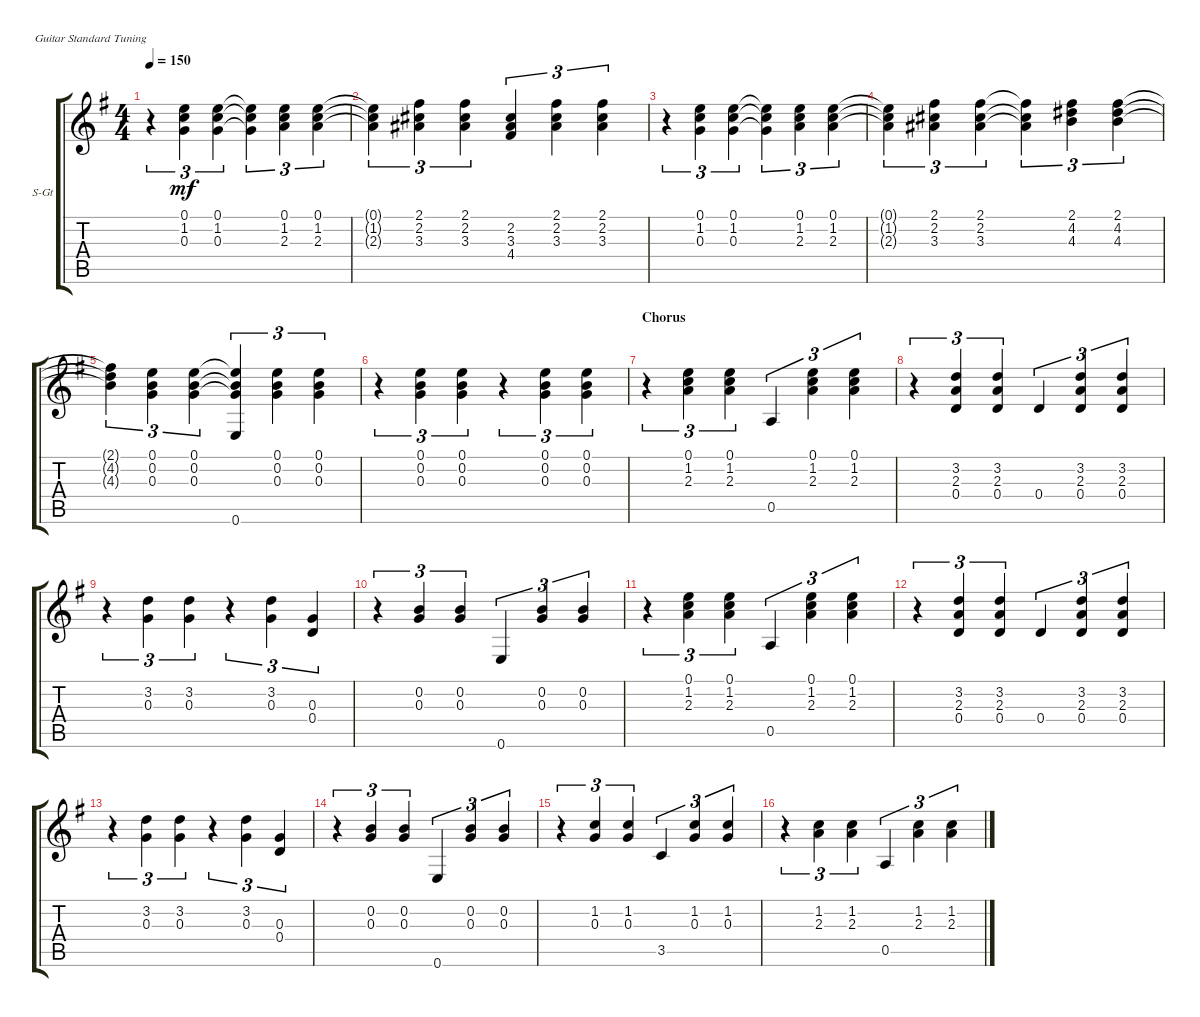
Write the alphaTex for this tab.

\defaultSystemsLayout 4
\bracketExtendMode groupsimilarinstruments
\firstSystemTrackNameOrientation horizontal
\otherSystemsTrackNameOrientation horizontal
\track ("Steel Guitar" "S-Gt") {instrument acousticguitarsteel}
\staff {score tabs}
\tuning (E4 B3 G3 D3 A2 E2)
\ts (4 4)
\tempo 150
\clef g2
\ks eminor
r.4{tu (3 2) dy mf} (1.2 0.3 0.1).4{tu (3 2)} (0.1 1.2 0.3).4{tu (3 2)} (0.3{t} 1.2{t} 0.1{t}).4{tu (3 2)} (1.2 2.3 0.1).4{tu (3 2)} (0.1 1.2 2.3).4{tu (3 2)} |
(2.3{t} 1.2{t} 0.1{t}).4{tu (3 2)} (2.1 2.2 3.3).4{tu (3 2)} (2.1 2.2 3.3).4{tu (3 2)} (2.2 3.3 4.4).4{tu (3 2)} (3.3 2.2 2.1).4{tu (3 2)} (2.1 2.2 3.3).4{tu (3 2)} |
r.4{tu (3 2)} (1.2 0.3 0.1).4{tu (3 2)} (0.1 1.2 0.3).4{tu (3 2)} (0.3{t} 1.2{t} 0.1{t}).4{tu (3 2)} (1.2 2.3 0.1).4{tu (3 2)} (0.1 1.2 2.3).4{tu (3 2)} |
(0.1{t} 1.2{t} 2.3{t}).4{tu (3 2)} (2.1 2.2 3.3).4{tu (3 2)} (3.3 2.2 2.1).4{tu (3 2)} (2.1{t} 2.2{t} 3.3{t}).4{tu (3 2)} (2.1 4.2 4.3).4{tu (3 2)} (4.3 4.2 2.1).4{tu (3 2)} |
(4.3{t} 4.2{t} 2.1{t}).4{tu (3 2)} (0.1 0.2 0.3).4{tu (3 2)} (0.3 0.2 0.1).4{tu (3 2)} (0.1{t} 0.2{t} 0.3{t} 0.6).4{tu (3 2)} (0.1 0.2 0.3).4{tu (3 2)} (0.3 0.2 0.1).4{tu (3 2)} |
r.4{tu (3 2)} (0.3 0.1 0.2).4{tu (3 2)} (0.1 0.2 0.3).4{tu (3 2)} r.4{tu (3 2)} (0.3 0.2 0.1).4{tu (3 2)} (0.3 0.2 0.1).4{tu (3 2)} |
\section ("" "Chorus")
r.4{tu (3 2)} (0.1 1.2 2.3).4{tu (3 2)} (2.3 1.2 0.1).4{tu (3 2)} 0.5.4{tu (3 2)} (2.3 1.2 0.1).4{tu (3 2)} (0.1 1.2 2.3).4{tu (3 2)} |
r.4{tu (3 2)} (3.2 2.3 0.4).4{tu (3 2)} (3.2 2.3 0.4).4{tu (3 2)} 0.4.4{tu (3 2)} (0.4 2.3 3.2).4{tu (3 2)} (3.2 2.3 0.4).4{tu (3 2)} |
r.4{tu (3 2)} (0.3 3.2).4{tu (3 2)} (3.2 0.3).4{tu (3 2)} r.4{tu (3 2)} (3.2 0.3).4{tu (3 2)} (0.3 0.4).4{tu (3 2)} |
r.4{tu (3 2)} (0.3 0.2).4{tu (3 2)} (0.2 0.3).4{tu (3 2)} 0.6.4{tu (3 2)} (0.2 0.3).4{tu (3 2)} (0.3 0.2).4{tu (3 2)} |
r.4{tu (3 2)} (0.1 1.2 2.3).4{tu (3 2)} (2.3 1.2 0.1).4{tu (3 2)} 0.5.4{tu (3 2)} (2.3 1.2 0.1).4{tu (3 2)} (0.1 1.2 2.3).4{tu (3 2)} |
r.4{tu (3 2)} (3.2 2.3 0.4).4{tu (3 2)} (3.2 2.3 0.4).4{tu (3 2)} 0.4.4{tu (3 2)} (0.4 2.3 3.2).4{tu (3 2)} (3.2 2.3 0.4).4{tu (3 2)} |
r.4{tu (3 2)} (0.3 3.2).4{tu (3 2)} (3.2 0.3).4{tu (3 2)} r.4{tu (3 2)} (3.2 0.3).4{tu (3 2)} (0.3 0.4).4{tu (3 2)} |
r.4{tu (3 2)} (0.3 0.2).4{tu (3 2)} (0.2 0.3).4{tu (3 2)} 0.6.4{tu (3 2)} (0.2 0.3).4{tu (3 2)} (0.3 0.2).4{tu (3 2)} |
r.4{tu (3 2)} (0.3 1.2).4{tu (3 2)} (1.2 0.3).4{tu (3 2)} 3.5.4{tu (3 2)} (0.3 1.2).4{tu (3 2)} (1.2 0.3).4{tu (3 2)} |
r.4{tu (3 2)} (1.2 2.3).4{tu (3 2)} (2.3 1.2).4{tu (3 2)} 0.5.4{tu (3 2)} (1.2 2.3).4{tu (3 2)} (2.3 1.2).4{tu (3 2)}
